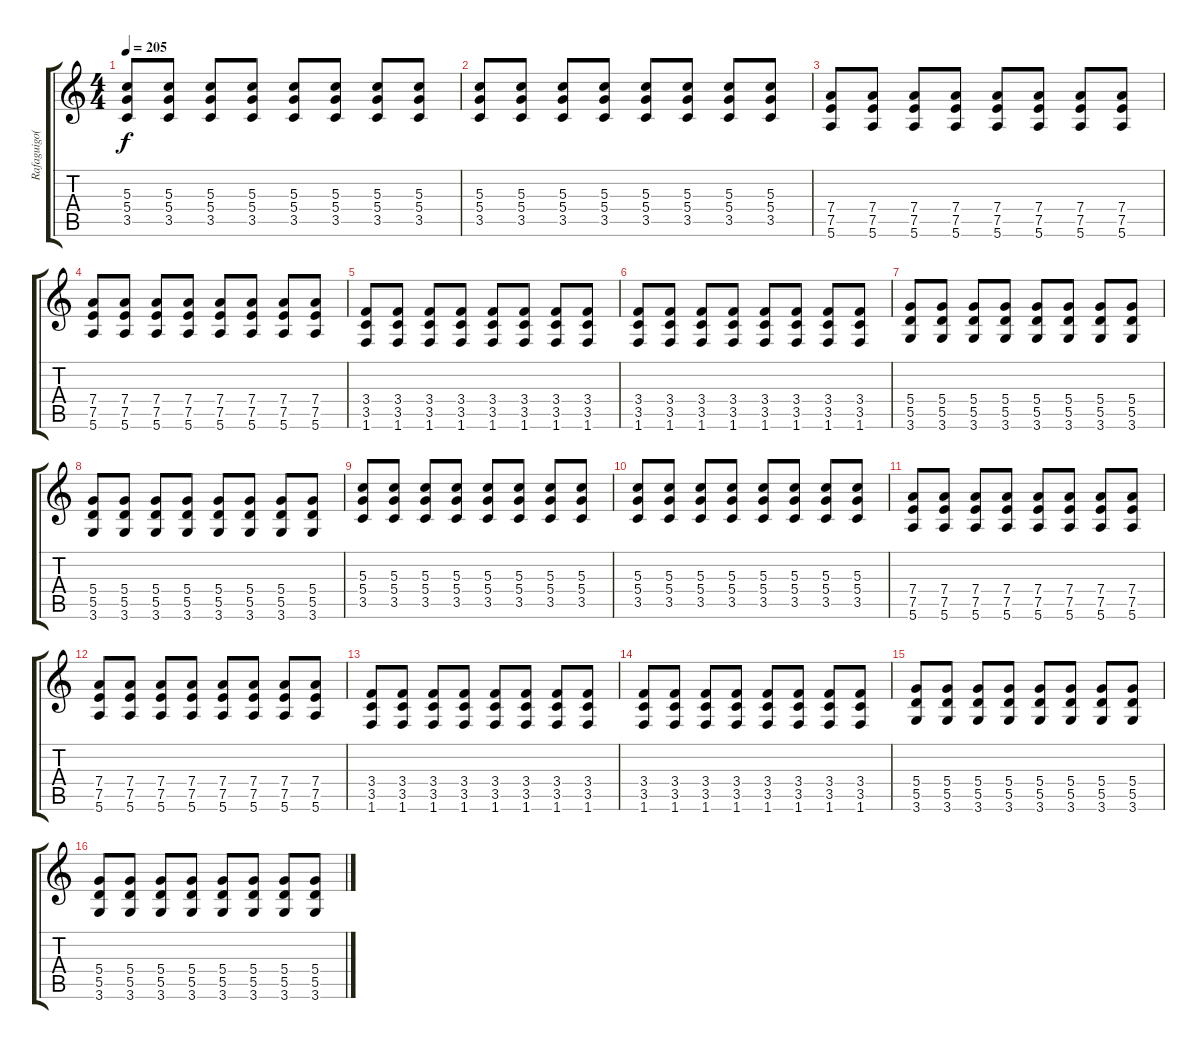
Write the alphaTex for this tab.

\track ("Rafaguigo(guitarra)" "Rafaguigo(") {instrument distortionguitar}
\staff {score tabs}
\tuning (E4 B3 G3 D3 A2 E2) {hide}
\ts (4 4)
\tempo 205
\clef g2
\ks c
(5.3 5.4 3.5).8{dy f} (5.3 5.4 3.5).8 (5.3 5.4 3.5).8 (5.3 5.4 3.5).8 (5.3 5.4 3.5).8 (5.3 5.4 3.5).8 (5.3 5.4 3.5).8 (5.3 5.4 3.5).8 |
(5.3 5.4 3.5).8 (5.3 5.4 3.5).8 (5.3 5.4 3.5).8 (5.3 5.4 3.5).8 (5.3 5.4 3.5).8 (5.3 5.4 3.5).8 (5.3 5.4 3.5).8 (5.3 5.4 3.5).8 |
(7.4 7.5 5.6).8 (7.4 7.5 5.6).8 (7.4 7.5 5.6).8 (7.4 7.5 5.6).8 (7.4 7.5 5.6).8 (7.4 7.5 5.6).8 (7.4 7.5 5.6).8 (7.4 7.5 5.6).8 |
(7.4 7.5 5.6).8 (7.4 7.5 5.6).8 (7.4 7.5 5.6).8 (7.4 7.5 5.6).8 (7.4 7.5 5.6).8 (7.4 7.5 5.6).8 (7.4 7.5 5.6).8 (7.4 7.5 5.6).8 |
(3.4 3.5 1.6).8 (3.4 3.5 1.6).8 (3.4 3.5 1.6).8 (3.4 3.5 1.6).8 (3.4 3.5 1.6).8 (3.4 3.5 1.6).8 (3.4 3.5 1.6).8 (3.4 3.5 1.6).8 |
(3.4 3.5 1.6).8 (3.4 3.5 1.6).8 (3.4 3.5 1.6).8 (3.4 3.5 1.6).8 (3.4 3.5 1.6).8 (3.4 3.5 1.6).8 (3.4 3.5 1.6).8 (3.4 3.5 1.6).8 |
(5.4 5.5 3.6).8 (5.4 5.5 3.6).8 (5.4 5.5 3.6).8 (5.4 5.5 3.6).8 (5.4 5.5 3.6).8 (5.4 5.5 3.6).8 (5.4 5.5 3.6).8 (5.4 5.5 3.6).8 |
(5.4 5.5 3.6).8 (5.4 5.5 3.6).8 (5.4 5.5 3.6).8 (5.4 5.5 3.6).8 (5.4 5.5 3.6).8 (5.4 5.5 3.6).8 (5.4 5.5 3.6).8 (5.4 5.5 3.6).8 |
(5.3 5.4 3.5).8 (5.3 5.4 3.5).8 (5.3 5.4 3.5).8 (5.3 5.4 3.5).8 (5.3 5.4 3.5).8 (5.3 5.4 3.5).8 (5.3 5.4 3.5).8 (5.3 5.4 3.5).8 |
(5.3 5.4 3.5).8 (5.3 5.4 3.5).8 (5.3 5.4 3.5).8 (5.3 5.4 3.5).8 (5.3 5.4 3.5).8 (5.3 5.4 3.5).8 (5.3 5.4 3.5).8 (5.3 5.4 3.5).8 |
(7.4 7.5 5.6).8 (7.4 7.5 5.6).8 (7.4 7.5 5.6).8 (7.4 7.5 5.6).8 (7.4 7.5 5.6).8 (7.4 7.5 5.6).8 (7.4 7.5 5.6).8 (7.4 7.5 5.6).8 |
(7.4 7.5 5.6).8 (7.4 7.5 5.6).8 (7.4 7.5 5.6).8 (7.4 7.5 5.6).8 (7.4 7.5 5.6).8 (7.4 7.5 5.6).8 (7.4 7.5 5.6).8 (7.4 7.5 5.6).8 |
(3.4 3.5 1.6).8 (3.4 3.5 1.6).8 (3.4 3.5 1.6).8 (3.4 3.5 1.6).8 (3.4 3.5 1.6).8 (3.4 3.5 1.6).8 (3.4 3.5 1.6).8 (3.4 3.5 1.6).8 |
(3.4 3.5 1.6).8 (3.4 3.5 1.6).8 (3.4 3.5 1.6).8 (3.4 3.5 1.6).8 (3.4 3.5 1.6).8 (3.4 3.5 1.6).8 (3.4 3.5 1.6).8 (3.4 3.5 1.6).8 |
(5.4 5.5 3.6).8 (5.4 5.5 3.6).8 (5.4 5.5 3.6).8 (5.4 5.5 3.6).8 (5.4 5.5 3.6).8 (5.4 5.5 3.6).8 (5.4 5.5 3.6).8 (5.4 5.5 3.6).8 |
(5.4 5.5 3.6).8 (5.4 5.5 3.6).8 (5.4 5.5 3.6).8 (5.4 5.5 3.6).8 (5.4 5.5 3.6).8 (5.4 5.5 3.6).8 (5.4 5.5 3.6).8 (5.4 5.5 3.6).8
